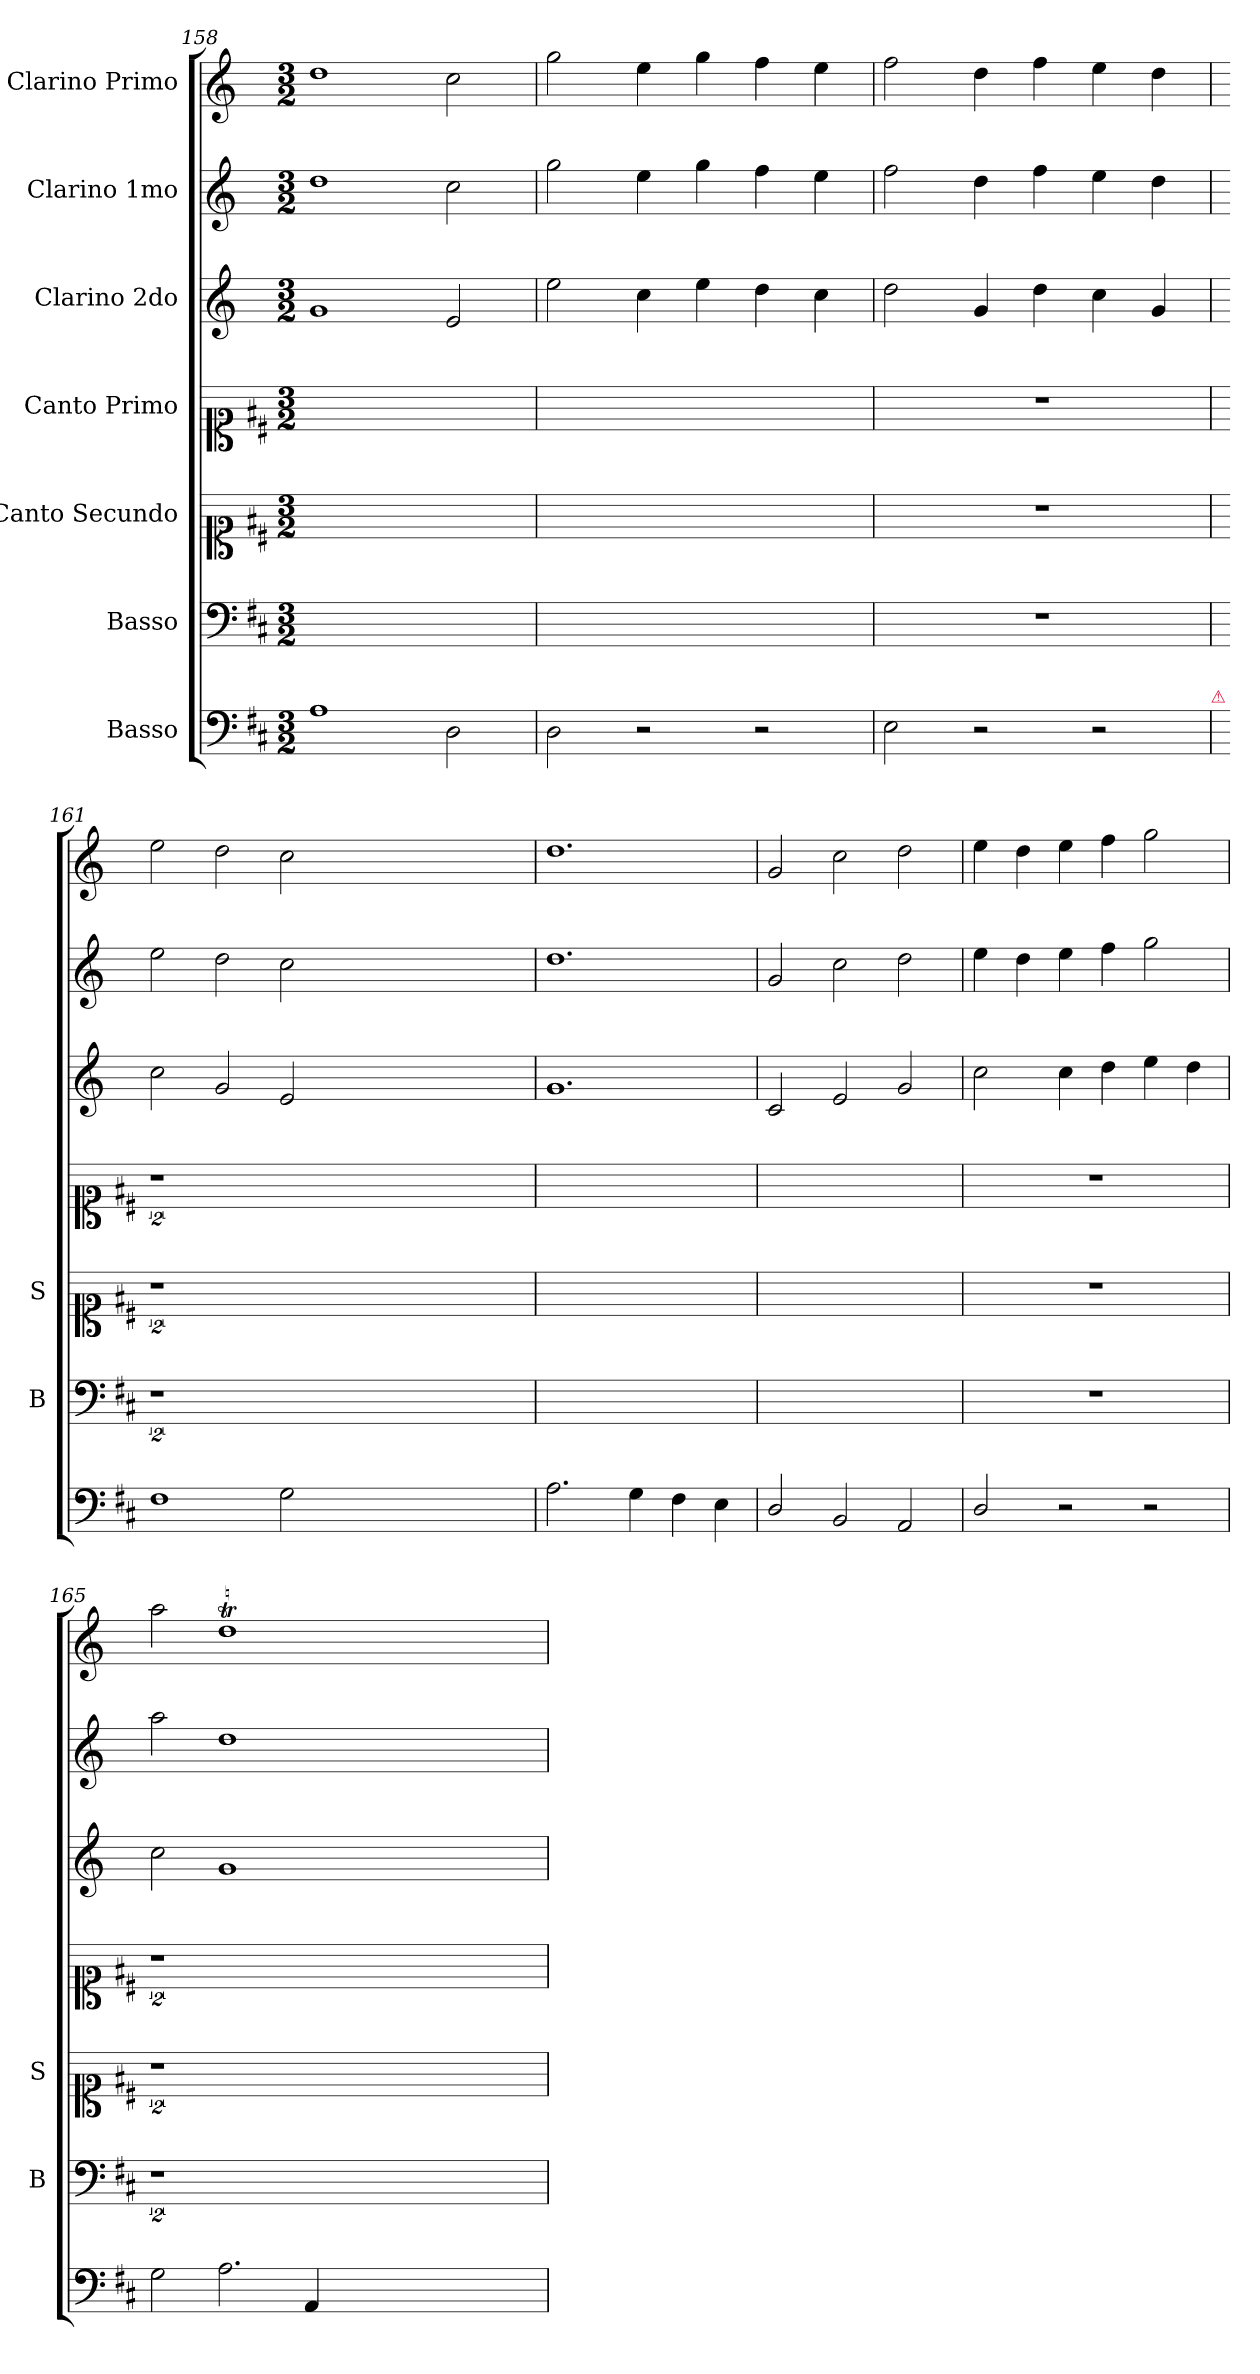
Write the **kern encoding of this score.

**kern	**kern	**kern	**kern	**kern	**kern	**kern
*part7	*part6	*part5	*part4	*part3	*part2	*part1
*staff7	*staff6	*staff5	*staff4	*staff3	*staff2	*staff1
*I"Basso	*I"Basso	*I"Canto Secundo	*I"Canto Primo	*I"Clarino 2do	*I"Clarino 1mo	*I"Clarino Primo
*	*I'B	*I'S	*	*	*	*
*clefF4	*clefF4	*clefC1	*clefC1	*clefG2	*clefG2	*clefG2
*	*	*	*	*ITrd-1c-2	*ITrd-1c-2	*ITrd-1c-2
*k[f#c#]	*k[f#c#]	*k[f#c#]	*k[f#c#]	*k[f#c#]	*k[f#c#]	*k[f#c#]
*M3/2	*M3/2	*M3/2	*M3/2	*M3/2	*M3/2	*M3/2
=158	=158	=158	=158	=158	=158	=158
1A	1.ryy	1.ryy	1.ryy	1a	1ee	1ee
2D\	.	.	.	2f#/	2dd\	2dd\
=159	=159	=159	=159	=159	=159	=159
2D\	1.ryy	1.ryy	1.ryy	2ff#\	2aa\	2aa\
2r	.	.	.	4dd\	4ff#\	4ff#\
.	.	.	.	4ff#\	4aa\	4aa\
2r	.	.	.	4ee\	4gg\	4gg\
.	.	.	.	4dd\	4ff#\	4ff#\
=160	=160	=160	=160	=160	=160	=160
2E\	1.r	1.r	1.r	2ee\	2gg\	2gg\
2r	.	.	.	4a/	4ee\	4ee\
.	.	.	.	4ee\	4gg\	4gg\
2r	.	.	.	4dd\	4ff#\	4ff#\
.	.	.	.	4a/	4ee\	4ee\
!LO:TX:a:color=crimson:t=⚠	!	!	!	!	!	!
=161	=161	=161	=161	=161	=161	=161
1F#	2%9r	2%9r	2%9r	2dd\	2ff#\	2ff#\
.	.	.	.	2a/	2ee\	2ee\
2G\	.	.	.	2f#/	2dd\	2dd\
0.ryy	.	.	.	0.ryy	0.ryy	0.ryy
=162	=162	=162	=162	=162	=162	=162
2.A\	1.ryy	1.ryy	1.ryy	1.a	1.ee	1.ee
4G\	.	.	.	.	.	.
4F#\	.	.	.	.	.	.
4E\	.	.	.	.	.	.
=163	=163	=163	=163	=163	=163	=163
2D/	1.ryy	1.ryy	1.ryy	2d/	2a/	2a/
2BB/	.	.	.	2f#/	2dd\	2dd\
2AA/	.	.	.	2a/	2ee\	2ee\
=164	=164	=164	=164	=164	=164	=164
2D/	1.r	1.r	1.r	2dd\	4ff#\	4ff#\
.	.	.	.	.	4ee\	4ee\
2r	.	.	.	4dd\	4ff#\	4ff#\
.	.	.	.	4ee\	4gg\	4gg\
2r	.	.	.	4ff#\	2aa\	2aa\
.	.	.	.	4ee\	.	.
=165	=165	=165	=165	=165	=165	=165
2G\	2%9r	2%9r	2%9r	2dd\	2bb\	2bb\
2.A\	.	.	.	1a	1ee	1eet
4AA/	.	.	.	.	.	.
0.ryy	.	.	.	0.ryy	0.ryy	0.ryy
=	=	=	=	=	=	=
*-	*-	*-	*-	*-	*-	*-
